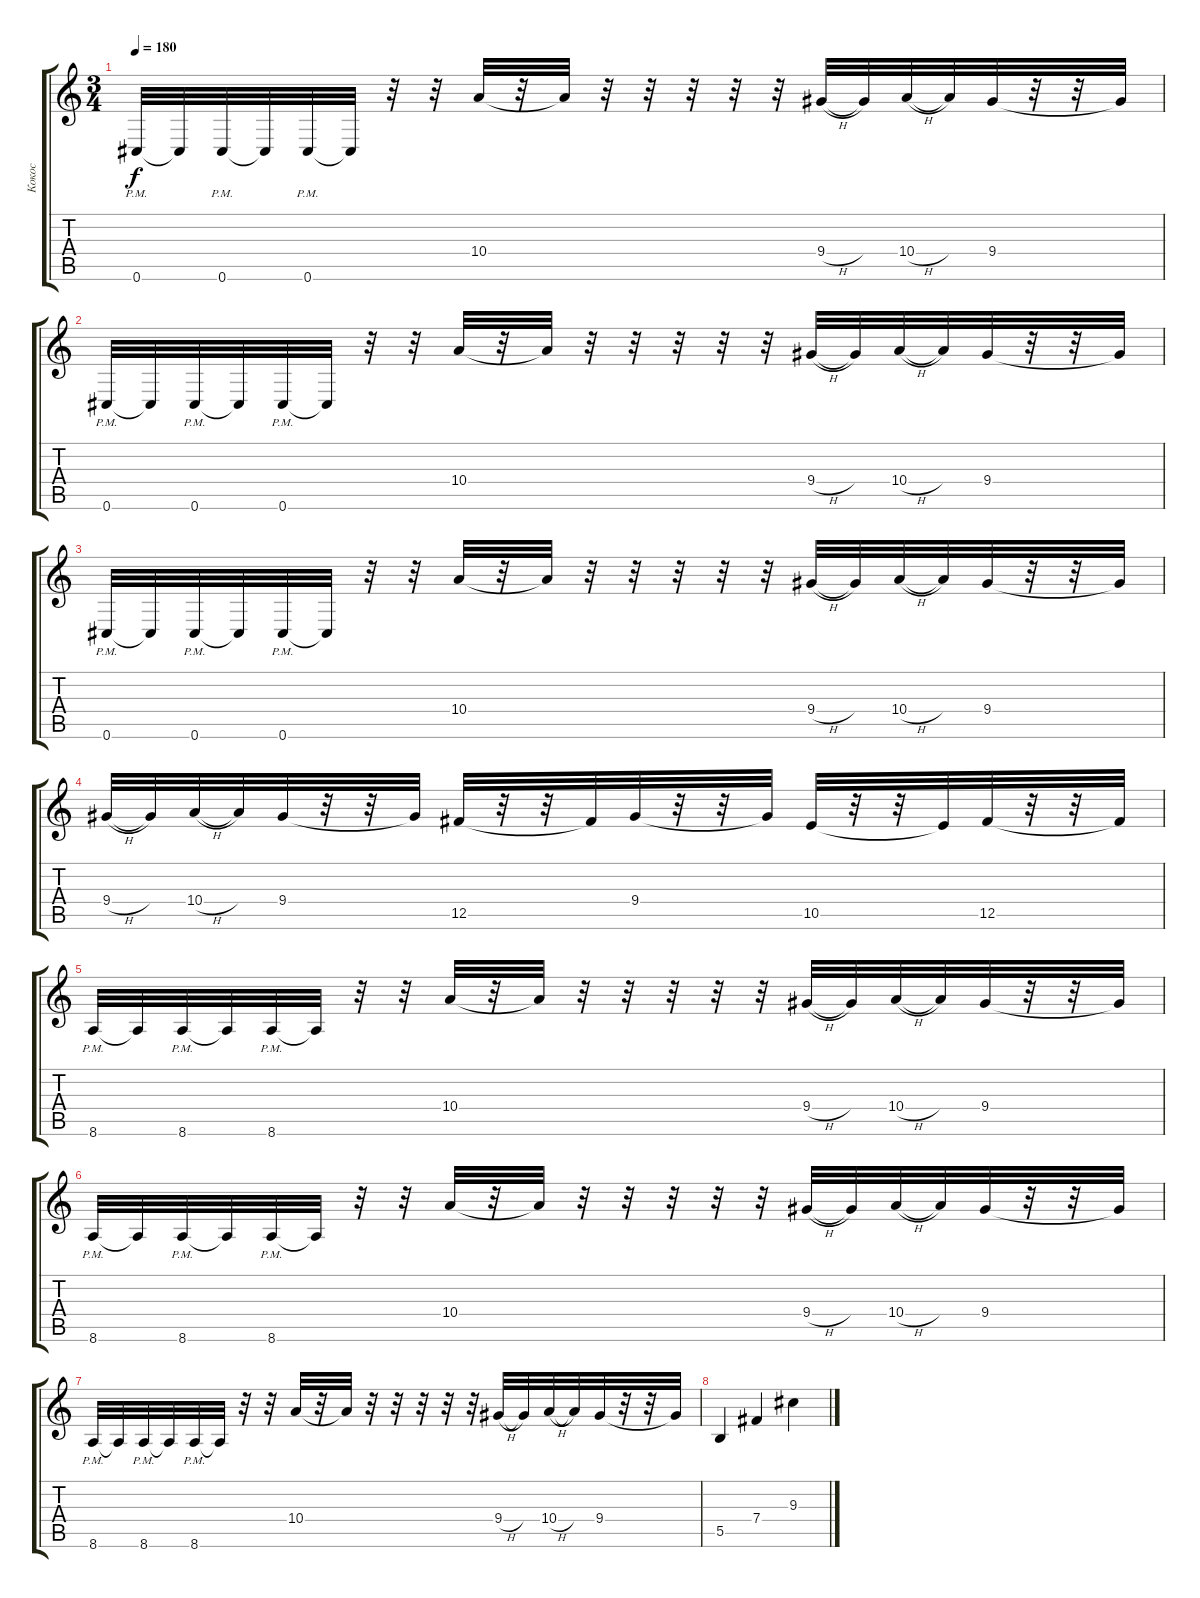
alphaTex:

\track ("Кокос" "Кокос") {instrument distortionguitar}
\staff {score tabs}
\tuning (Db4 Ab3 E3 B2 Gb2 Db2) {hide}
\ts (3 4)
\tempo 180
\clef g2
\ks c
0.6{pm}.32{dy f} 0.6{t}.32 0.6{pm}.32 0.6{t}.32 0.6{pm}.32 0.6{t}.32 r.32 r.32 10.4.32 r.32 10.4{t}.32 r.32 r.32 r.32 r.32 r.32 9.4{h}.32 9.4{t}.32 10.4{h}.32 10.4{t}.32 9.4.32 r.32 r.32 9.4{t}.32 |
0.6{pm}.32 0.6{t}.32 0.6{pm}.32 0.6{t}.32 0.6{pm}.32 0.6{t}.32 r.32 r.32 10.4.32 r.32 10.4{t}.32 r.32 r.32 r.32 r.32 r.32 9.4{h}.32 9.4{t}.32 10.4{h}.32 10.4{t}.32 9.4.32 r.32 r.32 9.4{t}.32 |
0.6{pm}.32 0.6{t}.32 0.6{pm}.32 0.6{t}.32 0.6{pm}.32 0.6{t}.32 r.32 r.32 10.4.32 r.32 10.4{t}.32 r.32 r.32 r.32 r.32 r.32 9.4{h}.32 9.4{t}.32 10.4{h}.32 10.4{t}.32 9.4.32 r.32 r.32 9.4{t}.32 |
9.4{h}.32 9.4{t}.32 10.4{h}.32 10.4{t}.32 9.4.32 r.32 r.32 9.4{t}.32 12.5.32 r.32 r.32 12.5{t}.32 9.4.32 r.32 r.32 9.4{t}.32 10.5.32 r.32 r.32 10.5{t}.32 12.5.32 r.32 r.32 12.5{t}.32 |
8.6{pm}.32 8.6{t}.32 8.6{pm}.32 8.6{t}.32 8.6{pm}.32 8.6{t}.32 r.32 r.32 10.4.32 r.32 10.4{t}.32 r.32 r.32 r.32 r.32 r.32 9.4{h}.32 9.4{t}.32 10.4{h}.32 10.4{t}.32 9.4.32 r.32 r.32 9.4{t}.32 |
8.6{pm}.32 8.6{t}.32 8.6{pm}.32 8.6{t}.32 8.6{pm}.32 8.6{t}.32 r.32 r.32 10.4.32 r.32 10.4{t}.32 r.32 r.32 r.32 r.32 r.32 9.4{h}.32 9.4{t}.32 10.4{h}.32 10.4{t}.32 9.4.32 r.32 r.32 9.4{t}.32 |
8.6{pm}.32 8.6{t}.32 8.6{pm}.32 8.6{t}.32 8.6{pm}.32 8.6{t}.32 r.32 r.32 10.4.32 r.32 10.4{t}.32 r.32 r.32 r.32 r.32 r.32 9.4{h}.32 9.4{t}.32 10.4{h}.32 10.4{t}.32 9.4.32 r.32 r.32 9.4{t}.32 |
5.5.4 7.4.4 9.3.4
